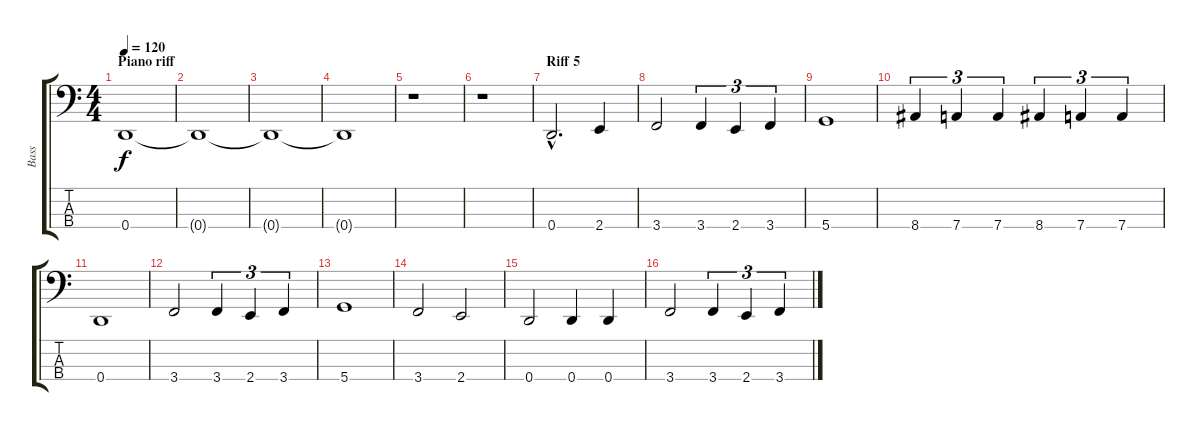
\track ("Bass" "Bass") {instrument electricbasspick}
\staff {score tabs}
\tuning (G2 D2 A1 D1) {hide}
\ts (4 4)
\section ("" "Piano riff")
\tempo 120
\clef f4
\ks c
0.4.1{dy f} |
0.4{t}.1{volume 12} |
0.4{t}.1{volume 10} |
0.4{t}.1{volume 7} |
r.1 |
r.1 |
\section ("" "Riff 5")
0.4{hac}.2{d volume 16} 2.4.4 |
3.4.2 3.4.4{tu (3 2)} 2.4.4{tu (3 2)} 3.4.4{tu (3 2)} |
5.4.1 |
8.4.4{tu (3 2)} 7.4.4{tu (3 2)} 7.4.4{tu (3 2)} 8.4.4{tu (3 2)} 7.4.4{tu (3 2)} 7.4.4{tu (3 2)} |
0.4.1 |
3.4.2 3.4.4{tu (3 2)} 2.4.4{tu (3 2)} 3.4.4{tu (3 2)} |
5.4.1 |
3.4.2 2.4.2 |
0.4.2 0.4.4 0.4.4 |
3.4.2 3.4.4{tu (3 2)} 2.4.4{tu (3 2)} 3.4.4{tu (3 2)}
